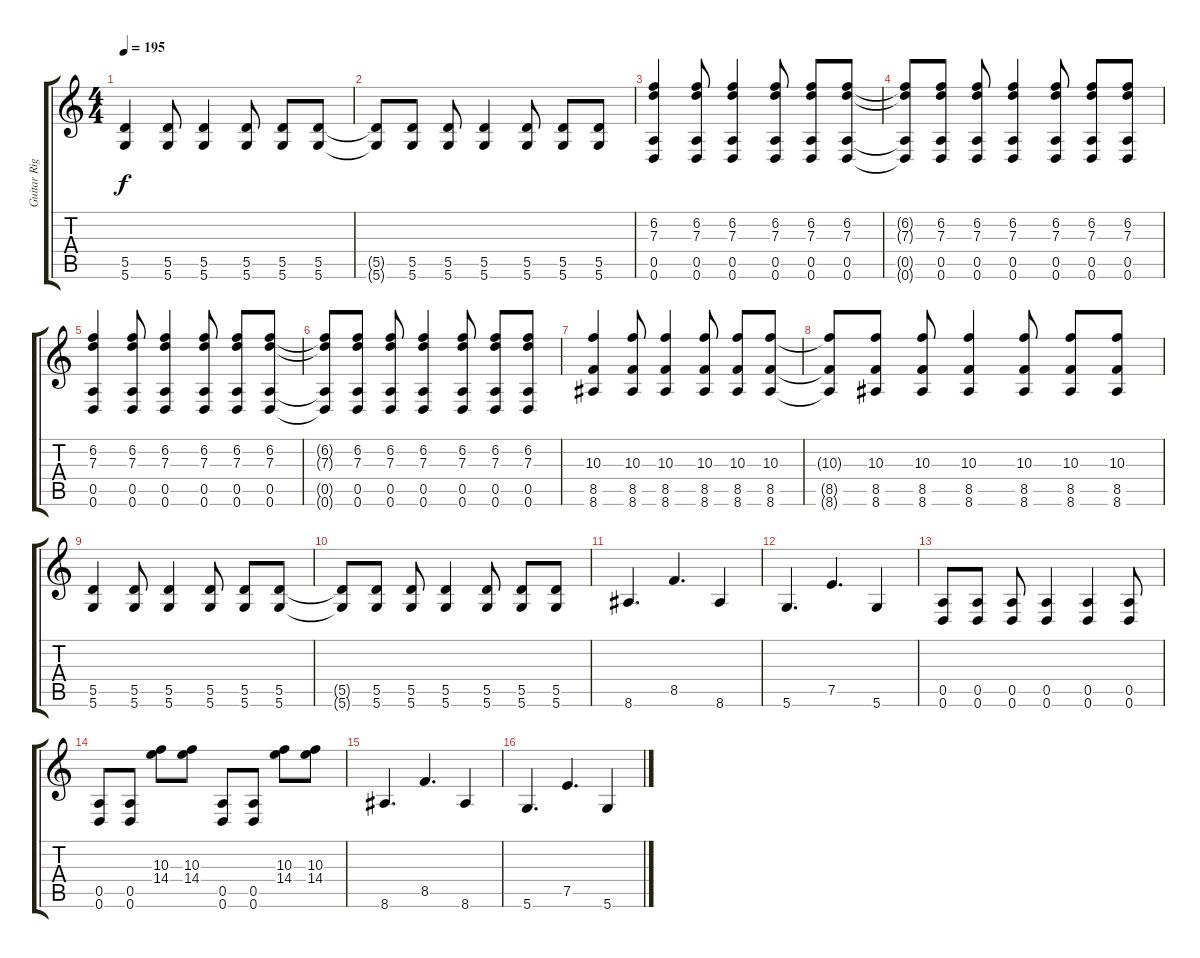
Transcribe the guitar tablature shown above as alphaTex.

\track ("Guitar Right" "Guitar Rig") {instrument distortionguitar}
\staff {score tabs}
\tuning (E4 B3 G3 D3 A2 D2) {hide}
\ts (4 4)
\tempo 195
\clef g2
\ks c
(5.5 5.6).4{dy f} (5.5 5.6).8 (5.5 5.6).4 (5.5 5.6).8 (5.5 5.6).8 (5.5 5.6).8 |
(5.5{t} 5.6{t}).8 (5.5 5.6).8 (5.5 5.6).8 (5.5 5.6).4 (5.5 5.6).8 (5.5 5.6).8 (5.5 5.6).8 |
(6.2 7.3 0.5 0.6).4 (6.2 7.3 0.5 0.6).8 (6.2 7.3 0.5 0.6).4 (6.2 7.3 0.5 0.6).8 (6.2 7.3 0.5 0.6).8 (6.2 7.3 0.5 0.6).8 |
(6.2{t} 7.3{t} 0.5{t} 0.6{t}).8 (6.2 7.3 0.5 0.6).8 (6.2 7.3 0.5 0.6).8 (6.2 7.3 0.5 0.6).4 (6.2 7.3 0.5 0.6).8 (6.2 7.3 0.5 0.6).8 (6.2 7.3 0.5 0.6).8 |
(6.2 7.3 0.5 0.6).4 (6.2 7.3 0.5 0.6).8 (6.2 7.3 0.5 0.6).4 (6.2 7.3 0.5 0.6).8 (6.2 7.3 0.5 0.6).8 (6.2 7.3 0.5 0.6).8 |
(6.2{t} 7.3{t} 0.5{t} 0.6{t}).8 (6.2 7.3 0.5 0.6).8 (6.2 7.3 0.5 0.6).8 (6.2 7.3 0.5 0.6).4 (6.2 7.3 0.5 0.6).8 (6.2 7.3 0.5 0.6).8 (6.2 7.3 0.5 0.6).8 |
(10.3 8.5 8.6).4 (10.3 8.5 8.6).8 (10.3 8.5 8.6).4 (10.3 8.5 8.6).8 (10.3 8.5 8.6).8 (10.3 8.5 8.6).8 |
(10.3{t} 8.5{t} 8.6{t}).8 (10.3 8.5 8.6).8 (10.3 8.5 8.6).8 (10.3 8.5 8.6).4 (10.3 8.5 8.6).8 (10.3 8.5 8.6).8 (10.3 8.5 8.6).8 |
(5.5 5.6).4 (5.5 5.6).8 (5.5 5.6).4 (5.5 5.6).8 (5.5 5.6).8 (5.5 5.6).8 |
(5.5{t} 5.6{t}).8 (5.5 5.6).8 (5.5 5.6).8 (5.5 5.6).4 (5.5 5.6).8 (5.5 5.6).8 (5.5 5.6).8 |
8.6.4{d} 8.5.4{d} 8.6.4 |
5.6.4{d} 7.5.4{d} 5.6.4 |
(0.5 0.6).8 (0.5 0.6).8 (0.5 0.6).8 (0.5 0.6).4 (0.5 0.6).4 (0.5 0.6).8 |
(0.5 0.6).8 (0.5 0.6).8 (10.3 14.4).8 (10.3 14.4).8 (0.5 0.6).8 (0.5 0.6).8 (10.3 14.4).8 (10.3 14.4).8 |
8.6.4{d} 8.5.4{d} 8.6.4 |
5.6.4{d} 7.5.4{d} 5.6.4
